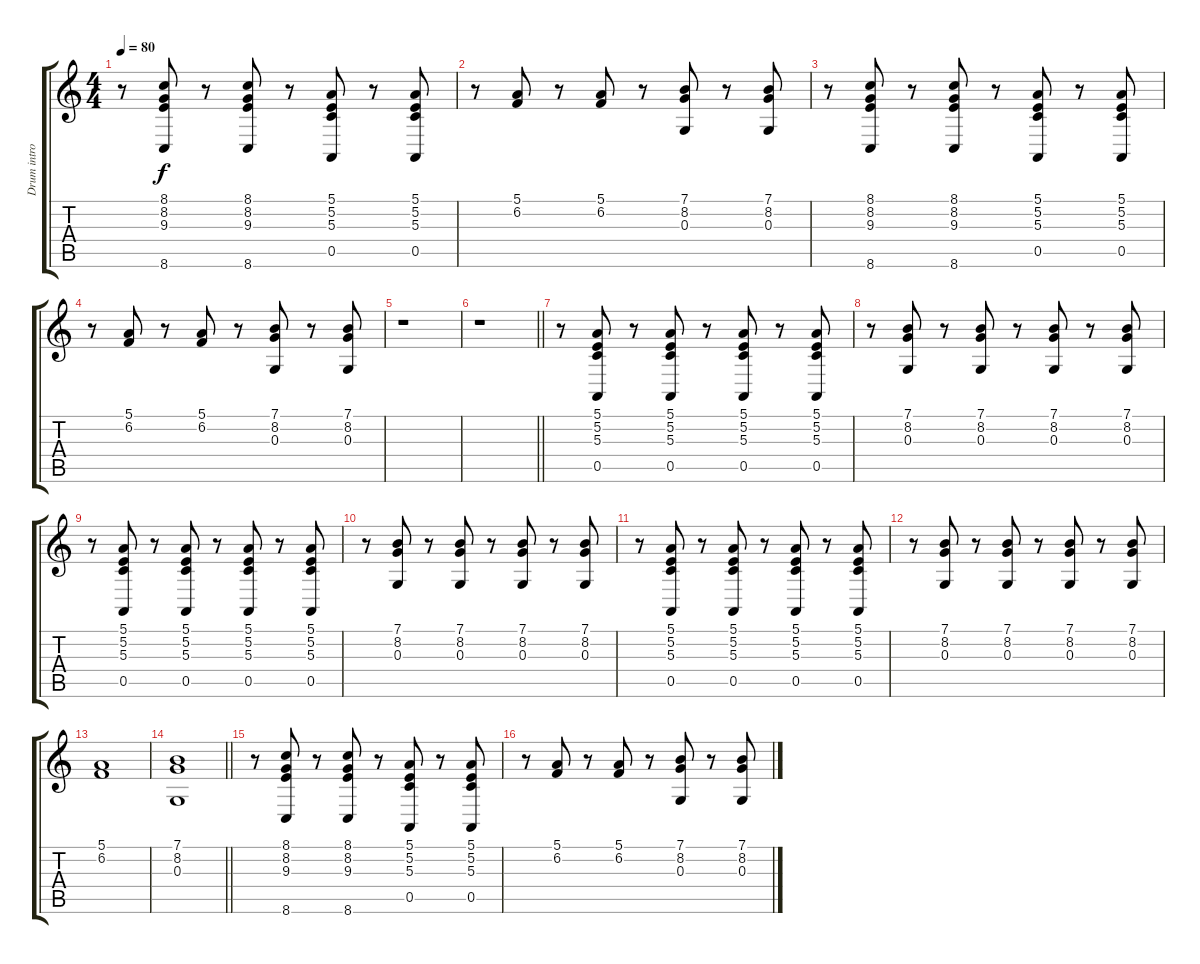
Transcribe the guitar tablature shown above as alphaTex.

\track ("Drum intro and Piano" "Drum intro") {instrument electricpiano1}
\staff {score tabs}
\tuning (E4 B3 G3 D3 A2 E2) {hide}
\ts (4 4)
\tempo 80
\clef g2
\ks c
r.8{dy f} (8.1 8.2 9.3 8.6).8 r.8 (8.1 8.2 9.3 8.6).8 r.8 (5.1 5.2 5.3 0.5).8 r.8 (5.1 5.2 5.3 0.5).8 |
r.8 (5.1 6.2).8 r.8 (5.1 6.2).8 r.8 (7.1 8.2 0.3).8 r.8 (7.1 8.2 0.3).8 |
r.8 (8.1 8.2 9.3 8.6).8 r.8 (8.1 8.2 9.3 8.6).8 r.8 (5.1 5.2 5.3 0.5).8 r.8 (5.1 5.2 5.3 0.5).8 |
r.8 (5.1 6.2).8 r.8 (5.1 6.2).8 r.8 (7.1 8.2 0.3).8 r.8 (7.1 8.2 0.3).8 |
r.1 |
\barLineRight lightlight
r.1 |
r.8 (5.1 5.2 5.3 0.5).8 r.8 (5.1 5.2 5.3 0.5).8 r.8 (5.1 5.2 5.3 0.5).8 r.8 (5.1 5.2 5.3 0.5).8 |
r.8 (7.1 8.2 0.3).8 r.8 (7.1 8.2 0.3).8 r.8 (7.1 8.2 0.3).8 r.8 (7.1 8.2 0.3).8 |
r.8 (5.1 5.2 5.3 0.5).8 r.8 (5.1 5.2 5.3 0.5).8 r.8 (5.1 5.2 5.3 0.5).8 r.8 (5.1 5.2 5.3 0.5).8 |
r.8 (7.1 8.2 0.3).8 r.8 (7.1 8.2 0.3).8 r.8 (7.1 8.2 0.3).8 r.8 (7.1 8.2 0.3).8 |
r.8 (5.1 5.2 5.3 0.5).8 r.8 (5.1 5.2 5.3 0.5).8 r.8 (5.1 5.2 5.3 0.5).8 r.8 (5.1 5.2 5.3 0.5).8 |
r.8 (7.1 8.2 0.3).8 r.8 (7.1 8.2 0.3).8 r.8 (7.1 8.2 0.3).8 r.8 (7.1 8.2 0.3).8 |
(5.1 6.2).1 |
\barLineRight lightlight
(7.1 8.2 0.3).1 |
r.8 (8.1 8.2 9.3 8.6).8 r.8 (8.1 8.2 9.3 8.6).8 r.8 (5.1 5.2 5.3 0.5).8 r.8 (5.1 5.2 5.3 0.5).8 |
r.8 (5.1 6.2).8 r.8 (5.1 6.2).8 r.8 (7.1 8.2 0.3).8 r.8 (7.1 8.2 0.3).8
